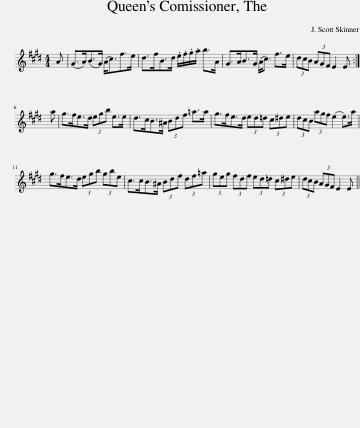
X:1
L:1/8
M:4/4
I:linebreak $
K:E
V:1 treble
V:1
 A | (G>A)(B>G) (A<c)f>e | d>fB>d .e/.f/.g/.a/ b>A | G>AB>G (A<c) f>e | (3dcB (3AGF E2 E :|$ %5
 a | g>fe>d (3egb e>e | d>cB>^A (3Bdf =a>a | g>fe>d (3ed=d (3c^de | (3dcB (3agf (e2 e>)a |$ %10
 g>fe>d (3egb (3gbe | c>cB>^A (3Bdf (3df=a | (3geg (3fdf (3ed=d (3c^de | (3dcB (3AGF E2 E || %14
